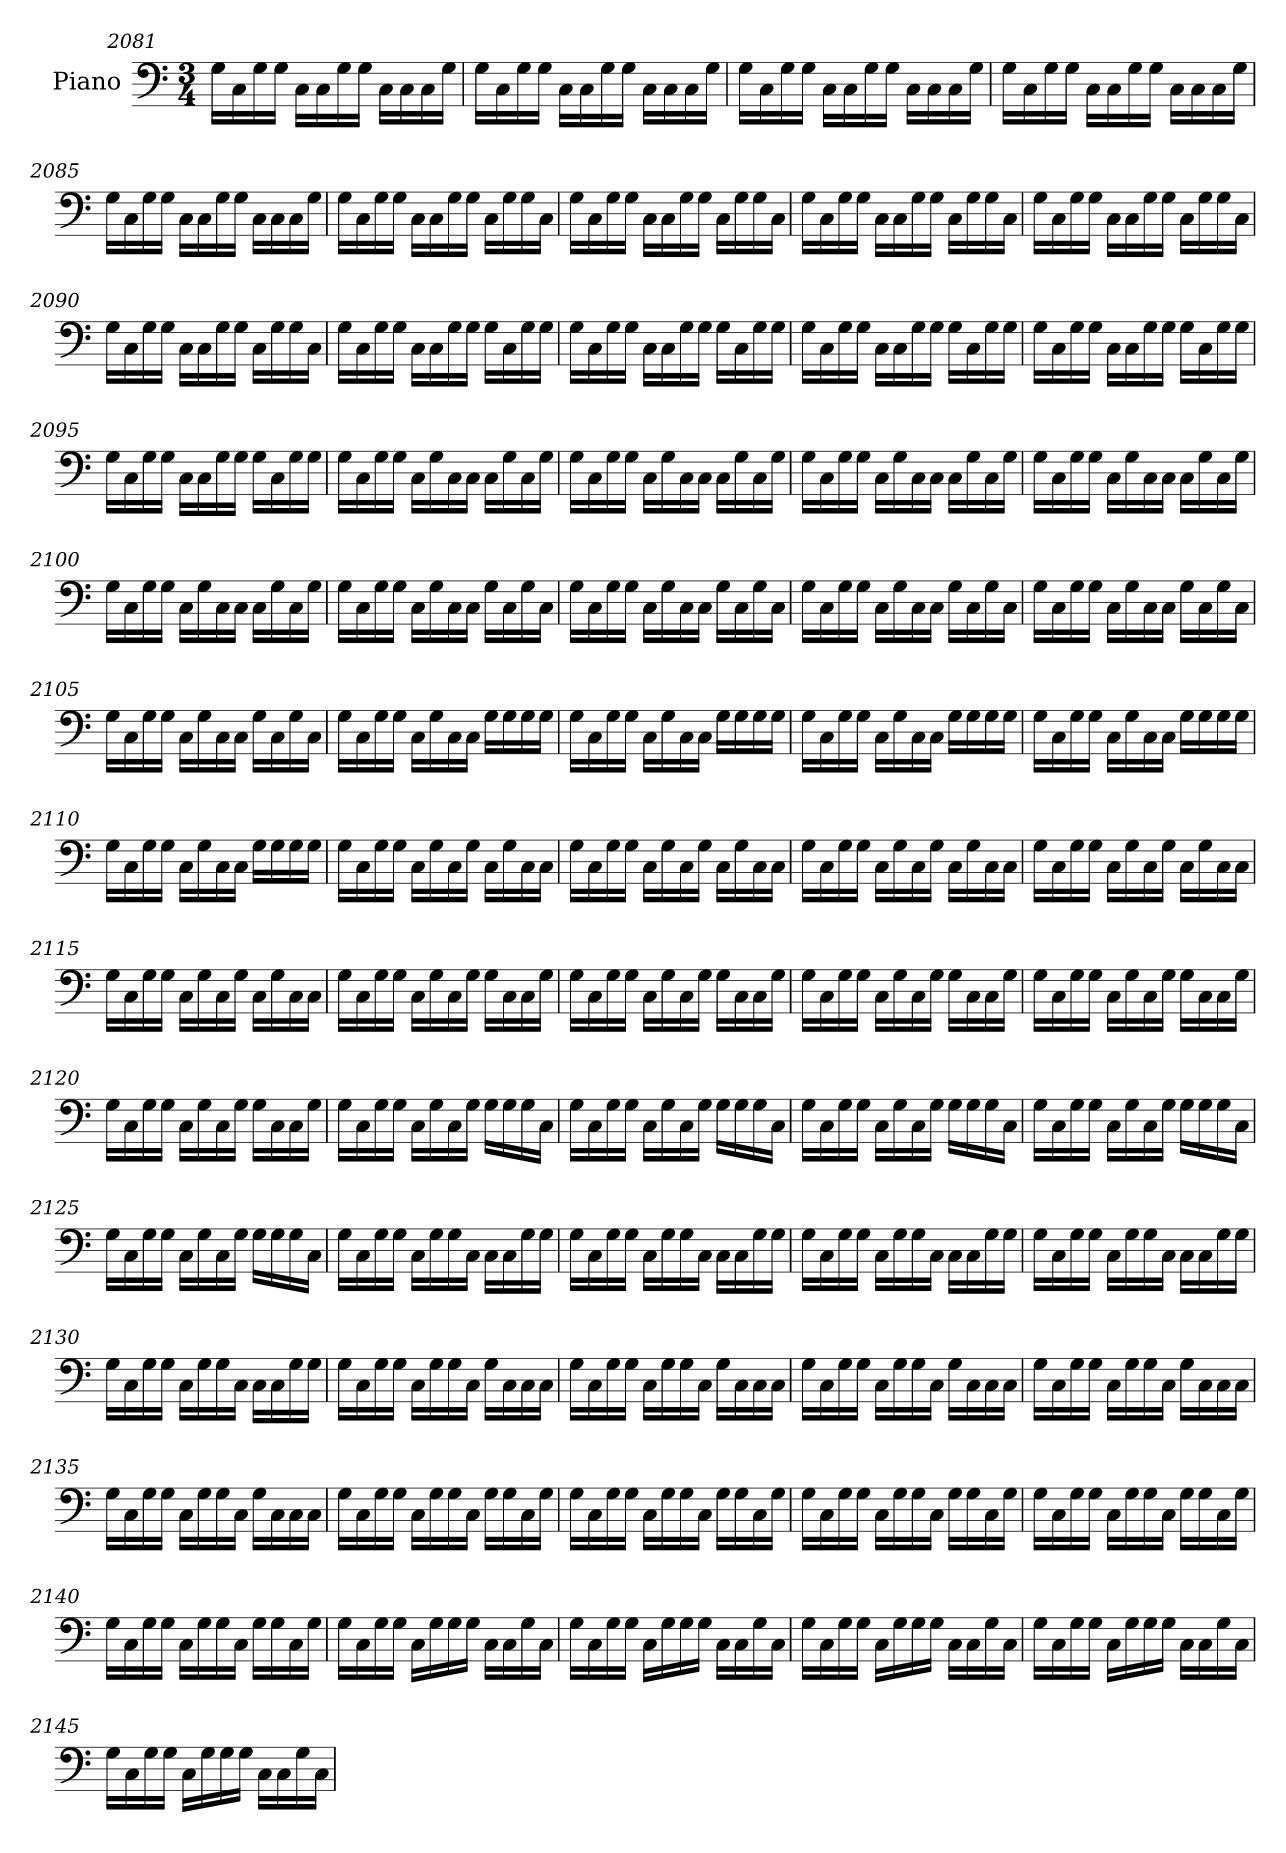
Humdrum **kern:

**kern
*part1
*staff1
*I"Piano
*I'Pno.
*clefF4
*k[]
*M3/4
=2081
16G\LL
16C\
16G\
16G\JJ
16C\LL
16C\
16G\
16G\JJ
16C\LL
16C\
16C\
16G\JJ
=2082
16G\LL
16C\
16G\
16G\JJ
16C\LL
16C\
16G\
16G\JJ
16C\LL
16C\
16C\
16G\JJ
!!LO:LB:g=z
=2083
16G\LL
16C\
16G\
16G\JJ
16C\LL
16C\
16G\
16G\JJ
16C\LL
16C\
16C\
16G\JJ
=2084
16G\LL
16C\
16G\
16G\JJ
16C\LL
16C\
16G\
16G\JJ
16C\LL
16C\
16C\
16G\JJ
=2085
16G\LL
16C\
16G\
16G\JJ
16C\LL
16C\
16G\
16G\JJ
16C\LL
16C\
16C\
16G\JJ
!!LO:PB:g=z
=2086
16G\LL
16C\
16G\
16G\JJ
16C\LL
16C\
16G\
16G\JJ
16C\LL
16G\
16G\
16C\JJ
=2087
16G\LL
16C\
16G\
16G\JJ
16C\LL
16C\
16G\
16G\JJ
16C\LL
16G\
16G\
16C\JJ
=2088
16G\LL
16C\
16G\
16G\JJ
16C\LL
16C\
16G\
16G\JJ
16C\LL
16G\
16G\
16C\JJ
!!LO:LB:g=z
=2089
16G\LL
16C\
16G\
16G\JJ
16C\LL
16C\
16G\
16G\JJ
16C\LL
16G\
16G\
16C\JJ
=2090
16G\LL
16C\
16G\
16G\JJ
16C\LL
16C\
16G\
16G\JJ
16C\LL
16G\
16G\
16C\JJ
=2091
16G\LL
16C\
16G\
16G\JJ
16C\LL
16C\
16G\
16G\JJ
16G\LL
16C\
16G\
16G\JJ
!!LO:LB:g=z
=2092
16G\LL
16C\
16G\
16G\JJ
16C\LL
16C\
16G\
16G\JJ
16G\LL
16C\
16G\
16G\JJ
=2093
16G\LL
16C\
16G\
16G\JJ
16C\LL
16C\
16G\
16G\JJ
16G\LL
16C\
16G\
16G\JJ
=2094
16G\LL
16C\
16G\
16G\JJ
16C\LL
16C\
16G\
16G\JJ
16G\LL
16C\
16G\
16G\JJ
!!LO:LB:g=z
=2095
16G\LL
16C\
16G\
16G\JJ
16C\LL
16C\
16G\
16G\JJ
16G\LL
16C\
16G\
16G\JJ
=2096
16G\LL
16C\
16G\
16G\JJ
16C\LL
16G\
16C\
16C\JJ
16C\LL
16G\
16C\
16G\JJ
=2097
16G\LL
16C\
16G\
16G\JJ
16C\LL
16G\
16C\
16C\JJ
16C\LL
16G\
16C\
16G\JJ
!!LO:LB:g=z
=2098
16G\LL
16C\
16G\
16G\JJ
16C\LL
16G\
16C\
16C\JJ
16C\LL
16G\
16C\
16G\JJ
=2099
16G\LL
16C\
16G\
16G\JJ
16C\LL
16G\
16C\
16C\JJ
16C\LL
16G\
16C\
16G\JJ
=2100
16G\LL
16C\
16G\
16G\JJ
16C\LL
16G\
16C\
16C\JJ
16C\LL
16G\
16C\
16G\JJ
!!LO:LB:g=z
=2101
16G\LL
16C\
16G\
16G\JJ
16C\LL
16G\
16C\
16C\JJ
16G\LL
16C\
16G\
16C\JJ
=2102
16G\LL
16C\
16G\
16G\JJ
16C\LL
16G\
16C\
16C\JJ
16G\LL
16C\
16G\
16C\JJ
=2103
16G\LL
16C\
16G\
16G\JJ
16C\LL
16G\
16C\
16C\JJ
16G\LL
16C\
16G\
16C\JJ
!!LO:LB:g=z
=2104
16G\LL
16C\
16G\
16G\JJ
16C\LL
16G\
16C\
16C\JJ
16G\LL
16C\
16G\
16C\JJ
=2105
16G\LL
16C\
16G\
16G\JJ
16C\LL
16G\
16C\
16C\JJ
16G\LL
16C\
16G\
16C\JJ
=2106
16G\LL
16C\
16G\
16G\JJ
16C\LL
16G\
16C\
16C\JJ
16G\LL
16G\
16G\
16G\JJ
!!LO:LB:g=z
=2107
16G\LL
16C\
16G\
16G\JJ
16C\LL
16G\
16C\
16C\JJ
16G\LL
16G\
16G\
16G\JJ
=2108
16G\LL
16C\
16G\
16G\JJ
16C\LL
16G\
16C\
16C\JJ
16G\LL
16G\
16G\
16G\JJ
=2109
16G\LL
16C\
16G\
16G\JJ
16C\LL
16G\
16C\
16C\JJ
16G\LL
16G\
16G\
16G\JJ
!!LO:LB:g=z
=2110
16G\LL
16C\
16G\
16G\JJ
16C\LL
16G\
16C\
16C\JJ
16G\LL
16G\
16G\
16G\JJ
=2111
16G\LL
16C\
16G\
16G\JJ
16C\LL
16G\
16C\
16G\JJ
16C\LL
16G\
16C\
16C\JJ
=2112
16G\LL
16C\
16G\
16G\JJ
16C\LL
16G\
16C\
16G\JJ
16C\LL
16G\
16C\
16C\JJ
!!LO:LB:g=z
=2113
16G\LL
16C\
16G\
16G\JJ
16C\LL
16G\
16C\
16G\JJ
16C\LL
16G\
16C\
16C\JJ
=2114
16G\LL
16C\
16G\
16G\JJ
16C\LL
16G\
16C\
16G\JJ
16C\LL
16G\
16C\
16C\JJ
=2115
16G\LL
16C\
16G\
16G\JJ
16C\LL
16G\
16C\
16G\JJ
16C\LL
16G\
16C\
16C\JJ
!!LO:LB:g=z
=2116
16G\LL
16C\
16G\
16G\JJ
16C\LL
16G\
16C\
16G\JJ
16G\LL
16C\
16C\
16G\JJ
=2117
16G\LL
16C\
16G\
16G\JJ
16C\LL
16G\
16C\
16G\JJ
16G\LL
16C\
16C\
16G\JJ
=2118
16G\LL
16C\
16G\
16G\JJ
16C\LL
16G\
16C\
16G\JJ
16G\LL
16C\
16C\
16G\JJ
!!LO:PB:g=z
=2119
16G\LL
16C\
16G\
16G\JJ
16C\LL
16G\
16C\
16G\JJ
16G\LL
16C\
16C\
16G\JJ
=2120
16G\LL
16C\
16G\
16G\JJ
16C\LL
16G\
16C\
16G\JJ
16G\LL
16C\
16C\
16G\JJ
=2121
16G\LL
16C\
16G\
16G\JJ
16C\LL
16G\
16C\
16G\JJ
16G\LL
16G\
16G\
16C\JJ
!!LO:LB:g=z
=2122
16G\LL
16C\
16G\
16G\JJ
16C\LL
16G\
16C\
16G\JJ
16G\LL
16G\
16G\
16C\JJ
=2123
16G\LL
16C\
16G\
16G\JJ
16C\LL
16G\
16C\
16G\JJ
16G\LL
16G\
16G\
16C\JJ
=2124
16G\LL
16C\
16G\
16G\JJ
16C\LL
16G\
16C\
16G\JJ
16G\LL
16G\
16G\
16C\JJ
!!LO:LB:g=z
=2125
16G\LL
16C\
16G\
16G\JJ
16C\LL
16G\
16C\
16G\JJ
16G\LL
16G\
16G\
16C\JJ
=2126
16G\LL
16C\
16G\
16G\JJ
16C\LL
16G\
16G\
16C\JJ
16C\LL
16C\
16G\
16G\JJ
=2127
16G\LL
16C\
16G\
16G\JJ
16C\LL
16G\
16G\
16C\JJ
16C\LL
16C\
16G\
16G\JJ
!!LO:LB:g=z
=2128
16G\LL
16C\
16G\
16G\JJ
16C\LL
16G\
16G\
16C\JJ
16C\LL
16C\
16G\
16G\JJ
=2129
16G\LL
16C\
16G\
16G\JJ
16C\LL
16G\
16G\
16C\JJ
16C\LL
16C\
16G\
16G\JJ
=2130
16G\LL
16C\
16G\
16G\JJ
16C\LL
16G\
16G\
16C\JJ
16C\LL
16C\
16G\
16G\JJ
!!LO:LB:g=z
=2131
16G\LL
16C\
16G\
16G\JJ
16C\LL
16G\
16G\
16C\JJ
16G\LL
16C\
16C\
16C\JJ
=2132
16G\LL
16C\
16G\
16G\JJ
16C\LL
16G\
16G\
16C\JJ
16G\LL
16C\
16C\
16C\JJ
=2133
16G\LL
16C\
16G\
16G\JJ
16C\LL
16G\
16G\
16C\JJ
16G\LL
16C\
16C\
16C\JJ
!!LO:LB:g=z
=2134
16G\LL
16C\
16G\
16G\JJ
16C\LL
16G\
16G\
16C\JJ
16G\LL
16C\
16C\
16C\JJ
=2135
16G\LL
16C\
16G\
16G\JJ
16C\LL
16G\
16G\
16C\JJ
16G\LL
16C\
16C\
16C\JJ
=2136
16G\LL
16C\
16G\
16G\JJ
16C\LL
16G\
16G\
16C\JJ
16G\LL
16G\
16C\
16G\JJ
!!LO:LB:g=z
=2137
16G\LL
16C\
16G\
16G\JJ
16C\LL
16G\
16G\
16C\JJ
16G\LL
16G\
16C\
16G\JJ
=2138
16G\LL
16C\
16G\
16G\JJ
16C\LL
16G\
16G\
16C\JJ
16G\LL
16G\
16C\
16G\JJ
=2139
16G\LL
16C\
16G\
16G\JJ
16C\LL
16G\
16G\
16C\JJ
16G\LL
16G\
16C\
16G\JJ
!!LO:LB:g=z
=2140
16G\LL
16C\
16G\
16G\JJ
16C\LL
16G\
16G\
16C\JJ
16G\LL
16G\
16C\
16G\JJ
=2141
16G\LL
16C\
16G\
16G\JJ
16C\LL
16G\
16G\
16G\JJ
16C\LL
16C\
16G\
16C\JJ
=2142
16G\LL
16C\
16G\
16G\JJ
16C\LL
16G\
16G\
16G\JJ
16C\LL
16C\
16G\
16C\JJ
!!LO:LB:g=z
=2143
16G\LL
16C\
16G\
16G\JJ
16C\LL
16G\
16G\
16G\JJ
16C\LL
16C\
16G\
16C\JJ
=2144
16G\LL
16C\
16G\
16G\JJ
16C\LL
16G\
16G\
16G\JJ
16C\LL
16C\
16G\
16C\JJ
=2145
16G\LL
16C\
16G\
16G\JJ
16C\LL
16G\
16G\
16G\JJ
16C\LL
16C\
16G\
16C\JJ
=
*-
